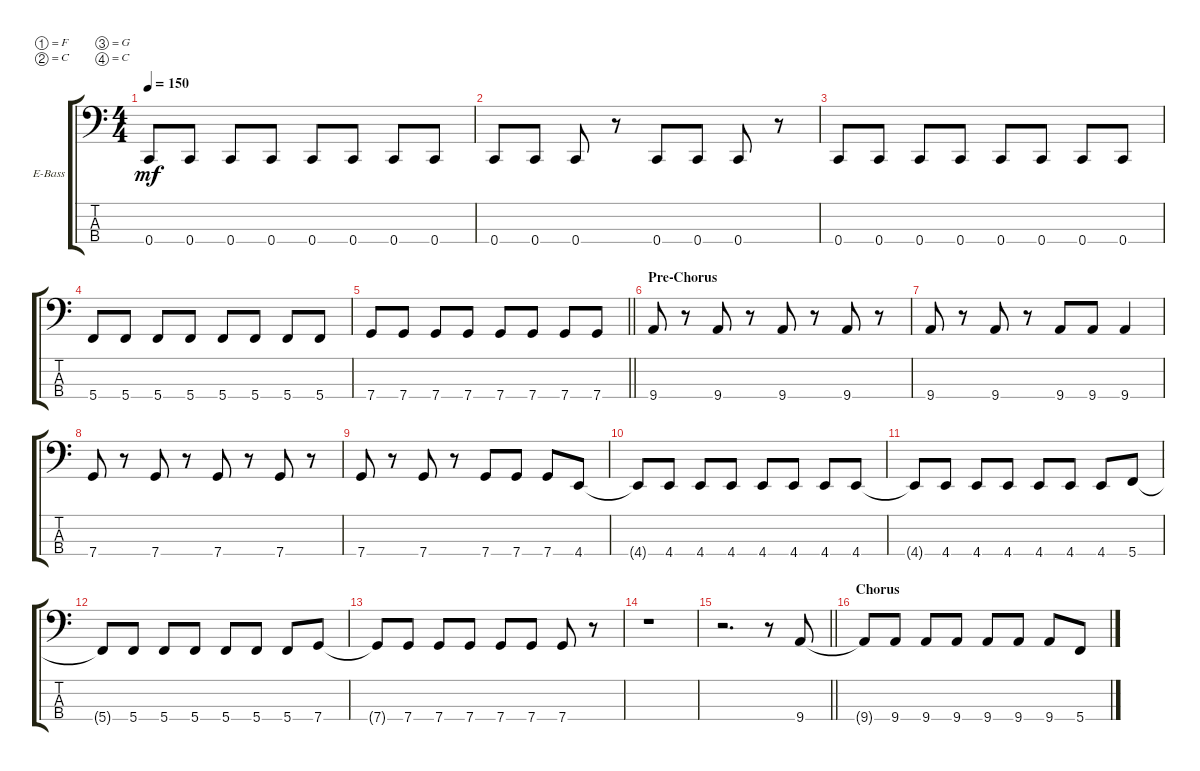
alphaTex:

\defaultSystemsLayout 4
\bracketExtendMode groupsimilarinstruments
\firstSystemTrackNameOrientation horizontal
\otherSystemsTrackNameOrientation horizontal
\track ("Bass" "E-Bass") {instrument electricbassfinger}
\staff {score tabs}
\tuning (F2 C2 G1 C1)
\ts (4 4)
\tempo 150
\clef f4
\scale
0.333333
\ks c
0.4.8{dy mf} 0.4.8 0.4.8 0.4.8 0.4.8 0.4.8 0.4.8 0.4.8 |
\scale
0.333333 0.4.8 0.4.8 0.4.8 r.8 0.4.8 0.4.8 0.4.8 r.8 |
\scale
0.333333 0.4.8 0.4.8 0.4.8 0.4.8 0.4.8 0.4.8 0.4.8 0.4.8 |
\scale
0.333333 5.4.8 5.4.8 5.4.8 5.4.8 5.4.8 5.4.8 5.4.8 5.4.8 |
\scale
0.333333
\barLineRight lightlight
7.4.8 7.4.8 7.4.8 7.4.8 7.4.8 7.4.8 7.4.8 7.4.8 |
\section ("" "Pre-Chorus")
\scale
0.333333 9.4.8 r.8 9.4.8 r.8 9.4.8 r.8 9.4.8 r.8 |
\scale
0.333333 9.4.8 r.8 9.4.8 r.8 9.4.8 9.4.8 9.4.4 |
\scale
0.333333 7.4.8 r.8 7.4.8 r.8 7.4.8 r.8 7.4.8 r.8 |
\scale
0.333333 7.4.8 r.8 7.4.8 r.8 7.4.8 7.4.8 7.4.8 4.4.8 |
\scale
0.333333 4.4{t}.8 4.4.8 4.4.8 4.4.8 4.4.8 4.4.8 4.4.8 4.4.8 |
\scale
0.333333 4.4{t}.8 4.4.8 4.4.8 4.4.8 4.4.8 4.4.8 4.4.8 5.4.8 |
\scale
0.333333 5.4{t}.8 5.4.8 5.4.8 5.4.8 5.4.8 5.4.8 5.4.8 7.4.8 |
\scale
0.333333 7.4{t}.8 7.4.8 7.4.8 7.4.8 7.4.8 7.4.8 7.4.8 r.8 |
\scale
0.333333 r.1 |
\scale
0.333333
\barLineRight lightlight
r.2{d} r.8 9.4.8 |
\section ("" "Chorus")
\scale
0.333333 9.4{t}.8 9.4.8 9.4.8 9.4.8 9.4.8 9.4.8 9.4.8 5.4.8
